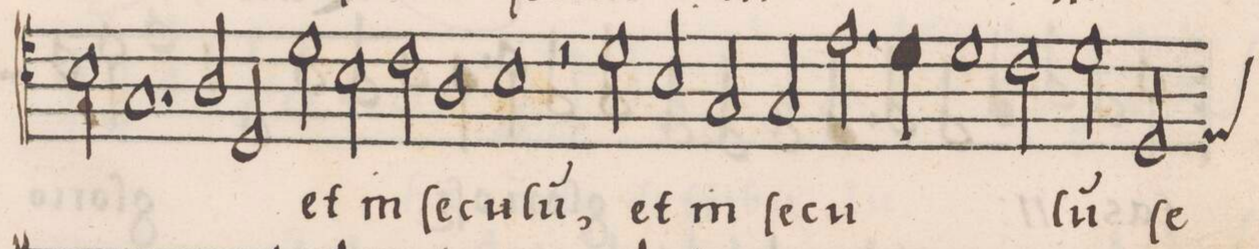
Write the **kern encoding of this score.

**kern	**text
*I"ALTVS	*
*clefC4	*
*k[]	*
*met(c)	*
*M2/1	*
2B\	-lu(m)
1.G	ſe-
=50	=50
2A/	-cu-
2D/	-li
*	*Xij
2d\	et
=51	=51
2B\	in
2c\	ſe-
1A	-cu-
=52	=52
1B	-lu(m),
2r	.
2d\	et
=53	=53
2B/	in
2G/	.
2G/	ſe-
2.e\	-cu-
=54	=54
4d\	.
1d	.
2c\	.
=55	=55
2d\	-lu(m)
*custos:E	*
2D/	ſe-
*-	*-
